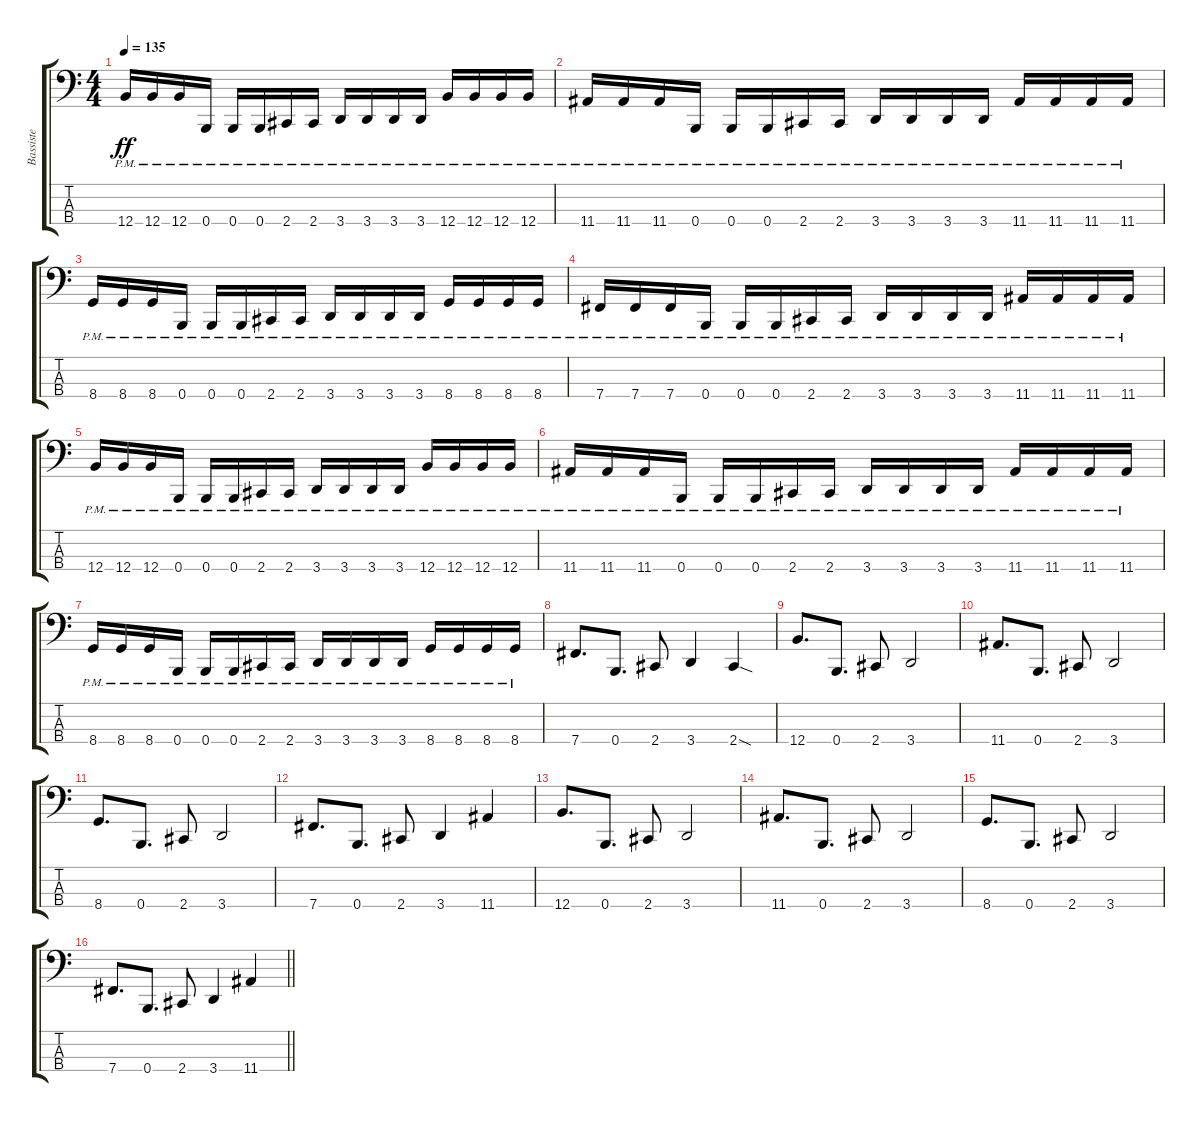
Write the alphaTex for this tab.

\track ("Bassiste" "Bassiste") {instrument electricbassfinger}
\staff {score tabs}
\tuning (D2 B1 Gb1 B0) {hide}
\ts (4 4)
\tempo 135
\clef f4
\ks c
12.4{pm}.16{dy ff} 12.4{pm}.16 12.4{pm}.16 0.4{pm}.16 0.4{pm}.16 0.4{pm}.16 2.4{pm}.16 2.4{pm}.16 3.4{pm}.16 3.4{pm}.16 3.4{pm}.16 3.4{pm}.16 12.4{pm}.16 12.4{pm}.16 12.4{pm}.16 12.4{pm}.16 |
11.4{pm}.16 11.4{pm}.16 11.4{pm}.16 0.4{pm}.16 0.4{pm}.16 0.4{pm}.16 2.4{pm}.16 2.4{pm}.16 3.4{pm}.16 3.4{pm}.16 3.4{pm}.16 3.4{pm}.16 11.4{pm}.16 11.4{pm}.16 11.4{pm}.16 11.4{pm}.16 |
8.4{pm}.16 8.4{pm}.16 8.4{pm}.16 0.4{pm}.16 0.4{pm}.16 0.4{pm}.16 2.4{pm}.16 2.4{pm}.16 3.4{pm}.16 3.4{pm}.16 3.4{pm}.16 3.4{pm}.16 8.4{pm}.16 8.4{pm}.16 8.4{pm}.16 8.4{pm}.16 |
7.4{pm}.16 7.4{pm}.16 7.4{pm}.16 0.4{pm}.16 0.4{pm}.16 0.4{pm}.16 2.4{pm}.16 2.4{pm}.16 3.4{pm}.16 3.4{pm}.16 3.4{pm}.16 3.4{pm}.16 11.4{pm}.16 11.4{pm}.16 11.4{pm}.16 11.4{pm}.16 |
12.4{pm}.16 12.4{pm}.16 12.4{pm}.16 0.4{pm}.16 0.4{pm}.16 0.4{pm}.16 2.4{pm}.16 2.4{pm}.16 3.4{pm}.16 3.4{pm}.16 3.4{pm}.16 3.4{pm}.16 12.4{pm}.16 12.4{pm}.16 12.4{pm}.16 12.4{pm}.16 |
11.4{pm}.16 11.4{pm}.16 11.4{pm}.16 0.4{pm}.16 0.4{pm}.16 0.4{pm}.16 2.4{pm}.16 2.4{pm}.16 3.4{pm}.16 3.4{pm}.16 3.4{pm}.16 3.4{pm}.16 11.4{pm}.16 11.4{pm}.16 11.4{pm}.16 11.4{pm}.16 |
8.4{pm}.16 8.4{pm}.16 8.4{pm}.16 0.4{pm}.16 0.4{pm}.16 0.4{pm}.16 2.4{pm}.16 2.4{pm}.16 3.4{pm}.16 3.4{pm}.16 3.4{pm}.16 3.4{pm}.16 8.4{pm}.16 8.4{pm}.16 8.4{pm}.16 8.4{pm}.16 |
7.4.8{d} 0.4.8{d} 2.4.8 3.4.4 2.4{sod}.4 |
12.4.8{d} 0.4.8{d} 2.4.8 3.4.2 |
11.4.8{d} 0.4.8{d} 2.4.8 3.4.2 |
8.4.8{d} 0.4.8{d} 2.4.8 3.4.2 |
7.4.8{d} 0.4.8{d} 2.4.8 3.4.4 11.4.4 |
12.4.8{d} 0.4.8{d} 2.4.8 3.4.2 |
11.4.8{d} 0.4.8{d} 2.4.8 3.4.2 |
8.4.8{d} 0.4.8{d} 2.4.8 3.4.2 |
\barLineRight lightlight
7.4.8{d} 0.4.8{d} 2.4.8 3.4.4 11.4.4
